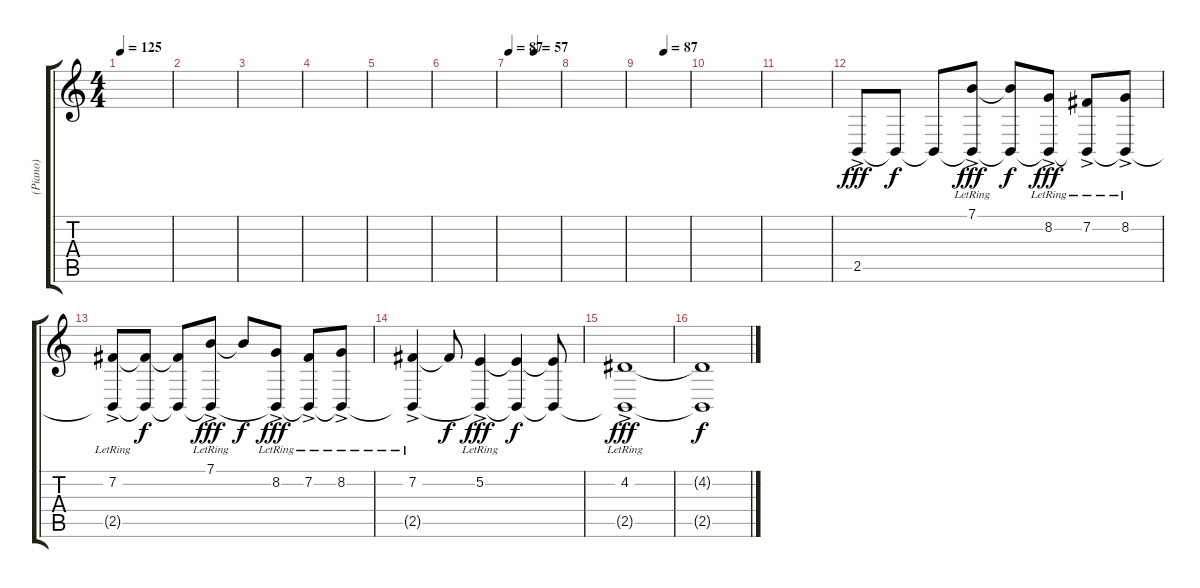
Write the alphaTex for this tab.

\track ("(Piano)" "(Piano)") {instrument brightacousticpiano}
\staff {score tabs}
\tuning (E4 B3 G3 D3 A2 E2) {hide}
\ts (4 4)
\tempo 125
\clef g2
\ks c
|
|
|
|
|
|
\tempo 87
\tempo (57 0.5)
|
|
\tempo (87 0.5)
|
|
|
2.5{ac}.8{dy fff} 2.5{t}.8{dy f} 2.5{t}.8 (7.1{ac lr} 2.5{t}).8{dy fff} (7.1{t} 2.5{t}).8{dy f} (8.2{ac lr} 2.5{t}).8{dy fff} (7.2{ac lr} 2.5{t}).8 (8.2{ac lr} 2.5{t}).8 |
(7.2{ac lr} 2.5{t}).8 (7.2{t} 2.5{t}).8{dy f} (7.2{t} 2.5{t}).8 (7.1{ac lr} 2.5{t}).8{dy fff} 7.1{t}.8{dy f} (8.2{ac lr} 2.5{t}).8{dy fff} (7.2{ac lr} 2.5{t}).8 (8.2{ac lr} 2.5{t}).8 |
(7.2{ac lr} 2.5{t}).4 7.2{t}.8{dy f} (5.2{ac lr} 2.5{t}).4{dy fff} (5.2{t} 2.5{t}).4{dy f} (5.2{t} 2.5{t}).8 |
(4.2{ac lr} 2.5{t}).1{dy fff} |
(4.2{t} 2.5{t}).1{dy f}
